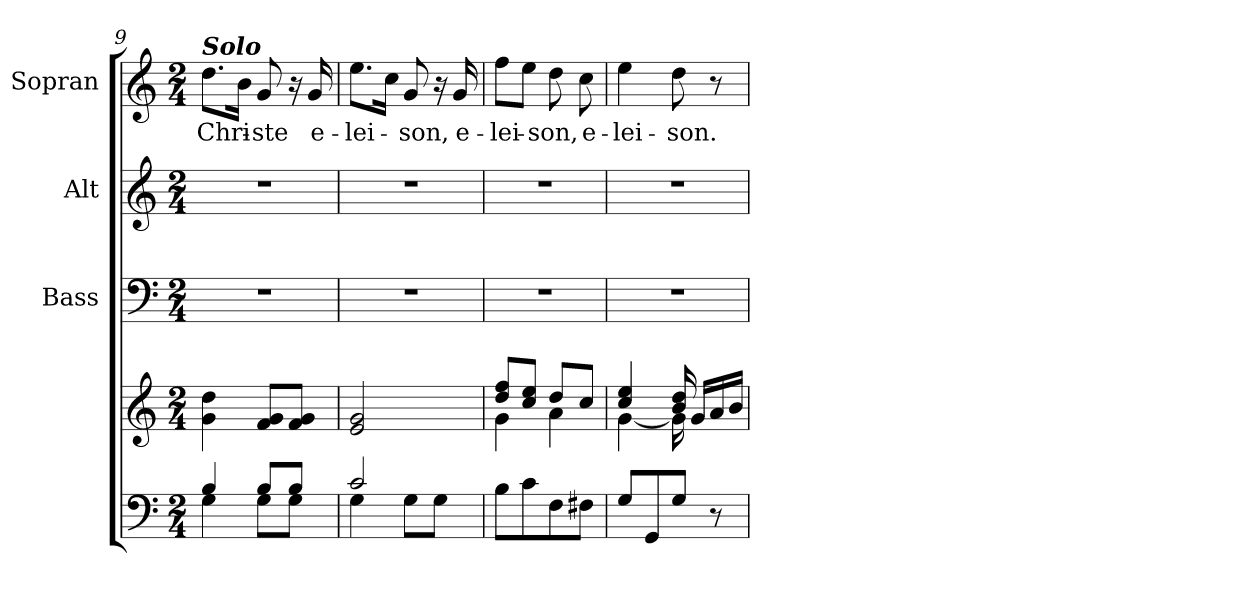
**kern	**kern	**kern	**kern	**kern	**text
*part4	*part4	*part3	*part2	*part1	*part1
*staff5	*staff4	*staff3	*staff2	*staff1	*staff1
*	*	*I"Bass	*I"Alt	*I"Sopran	*
*	*	*I'B.	*I'A.	*I'S.	*
*clefF4	*clefG2	*clefF4	*clefG2	*clefG2	*
*k[]	*k[]	*k[]	*k[]	*k[]	*
*C:	*C:	*C:	*C:	*C:	*
*M2/4	*M2/4	*M2/4	*M2/4	*M2/4	*
=9	=9	=9	=9	=9	=9
*^	*	*	*	*	*
!	!	!	!	!	!LO:TX:a:Bi:t=Solo	!
!	!	!	!	!	!	!LO:LY:b
4B/	4G\	4g\ 4dd\	2r	2r	8.dd\L	Chri-
.	.	.	.	.	16b\Jk	.
!	!	!	!	!	!	!LO:LY:b
8B/L	8G\L	8f/ 8g/L	.	.	8g/	-ste
8B/J	8G\J	8f/ 8g/J	.	.	16r	.
!	!	!	!	!	!	!LO:LY:b
.	.	.	.	.	16g/	e-
=10	=10	=10	=10	=10	=10	=10
!	!	!	!	!	!	!LO:LY:b
2c/	4G\	2e/ 2g/	2r	2r	8.ee\L	-lei-
.	.	.	.	.	16cc\Jk	.
!	!	!	!	!	!	!LO:LY:b
.	8G\L	.	.	.	8g/	-son,
.	8G\J	.	.	.	16r	.
!	!	!	!	!	!	!LO:LY:b
.	.	.	.	.	16g/	e-
*v	*v	*	*	*	*	*
=11	=11	=11	=11	=11	=11
*	*^	*	*	*	*
!	!	!	!	!	!	!LO:LY:b
8B\L	8dd/ 8ff/L	4g\	2r	2r	8ff\L	-lei-
8c\	8cc/ 8ee/J	.	.	.	8ee\J	.
!	!	!	!	!	!	!LO:LY:b
8F\	8dd/L	4a\	.	.	8dd\	-son,
!	!	!	!	!	!	!LO:LY:b
8F#X\J	8cc/J	.	.	.	8cc\	e-
=12	=12	=12	=12	=12	=12	=12
!	!	!	!	!	!	!LO:LY:b
8G/L	4cc/ 4ee/	[<4g\	2r	2r	4ee\	-lei-
8GG/	.	.	.	.	.	.
!	!	!	!	!	!	!LO:LY:b
8G/J	16b/ 16dd/	16g\]	.	.	8dd\	-son.
.	16g/LL	8.ryy	.	.	.	.
8r	16a/	.	.	.	8r	.
.	16b/JJ	.	.	.	.	.
*	*v	*v	*	*	*	*
=	=	=	=	=	=
*-	*-	*-	*-	*-	*-
